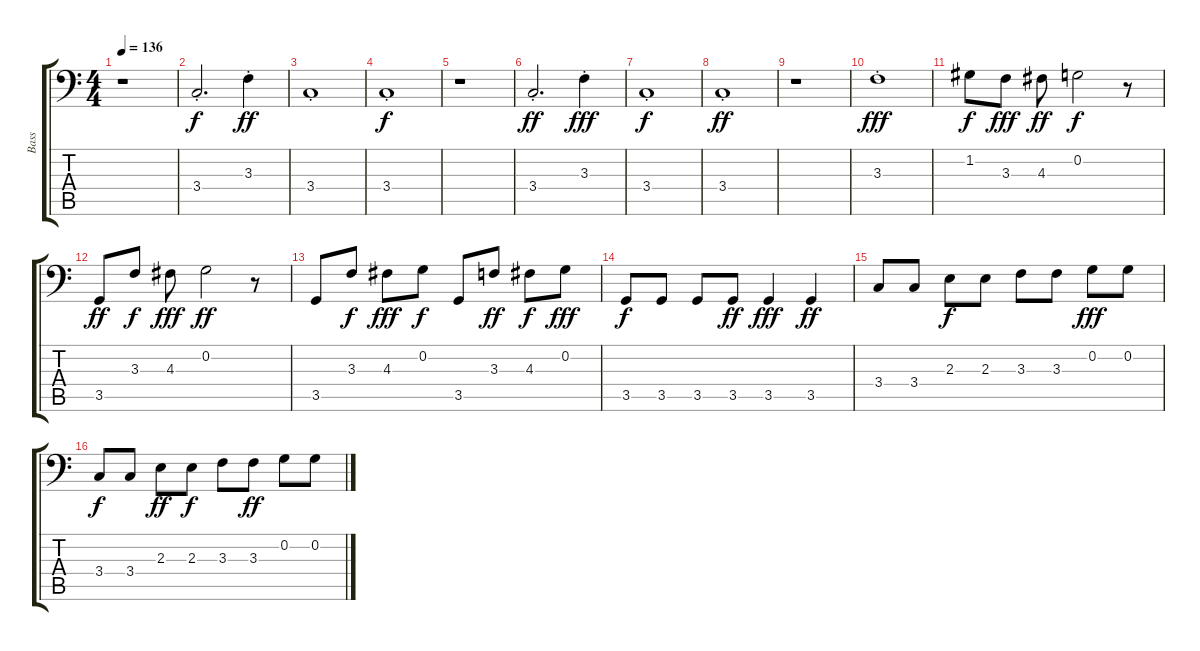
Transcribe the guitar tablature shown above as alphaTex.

\track ("Bass" "Bass") {instrument electricbassfinger}
\staff {score tabs}
\tuning (C3 G2 D2 A1 E1 B0) {hide}
\ts (4 4)
\tempo 136
\clef f4
\ks c
r.1{dy fff} |
3.4{st}.2{d dy f} 3.3{st}.4{dy ff} |
3.4{st}.1 |
3.4{st}.1{dy f} |
r.1 |
3.4{st}.2{d dy ff} 3.3{st}.4{dy fff} |
3.4{st}.1{dy f} |
3.4{st}.1{dy ff} |
r.1 |
3.3{st}.1{dy fff} |
1.2.8{dy f} 3.3.8{dy fff} 4.3.8{dy ff} 0.2.2{dy f} r.8 |
3.5.8{dy ff} 3.3.8{dy f} 4.3.8{dy fff} 0.2.2{dy ff} r.8 |
3.5.8 3.3.8{dy f} 4.3.8{dy fff} 0.2.8{dy f} 3.5.8 3.3.8{dy ff} 4.3.8{dy f} 0.2.8{dy fff} |
3.5.8{dy f} 3.5.8 3.5.8 3.5.8{dy ff} 3.5.4{dy fff} 3.5.4{dy ff} |
3.4.8 3.4.8 2.3.8{dy f} 2.3.8 3.3.8 3.3.8 0.2.8{dy fff} 0.2.8 |
3.4.8{dy f} 3.4.8 2.3.8{dy ff} 2.3.8{dy f} 3.3.8 3.3.8{dy ff} 0.2.8 0.2.8
